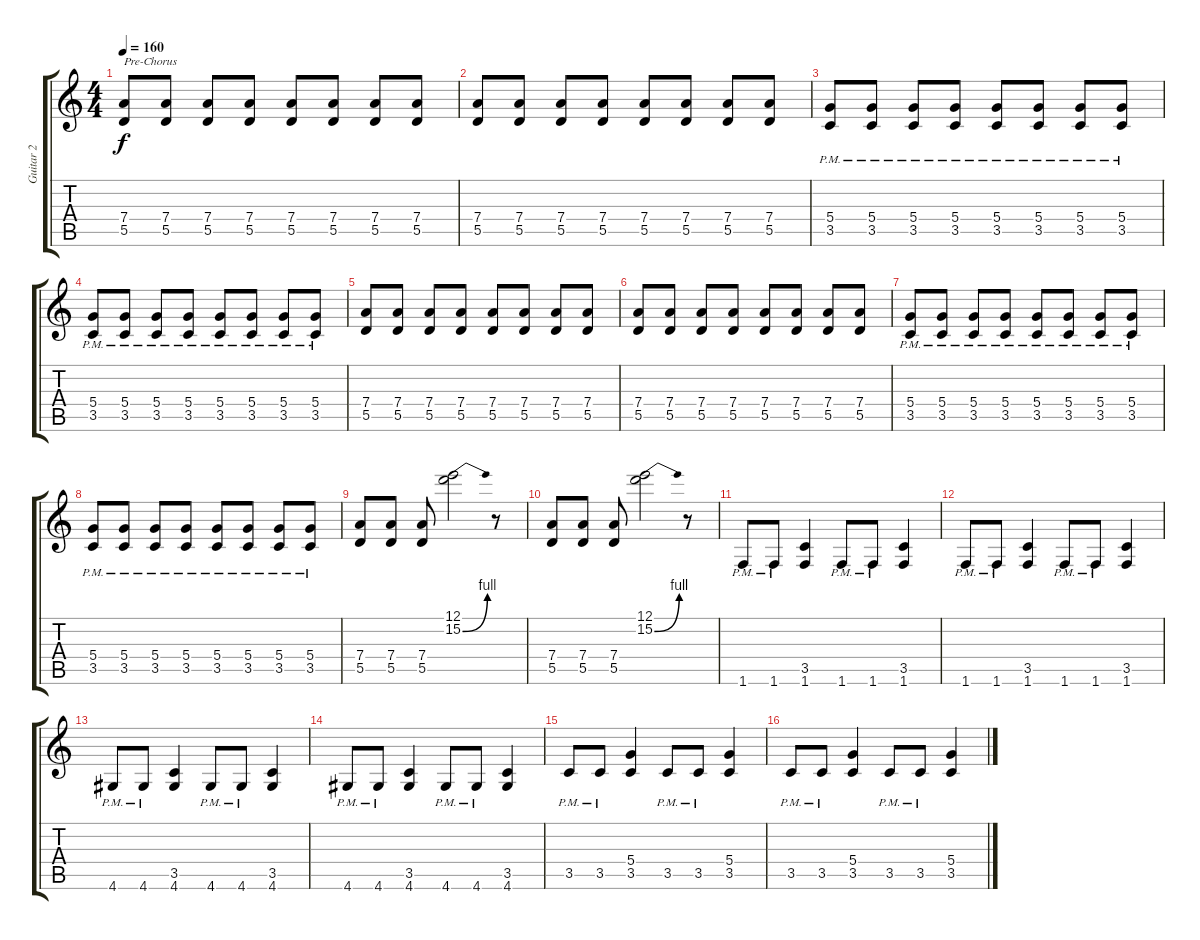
\track ("Guitar 2" "Guitar 2") {instrument distortionguitar}
\staff {score tabs}
\tuning (E4 B3 G3 D3 A2 E2) {hide}
\ts (4 4)
\tempo 160
\clef g2
\ks c
(7.4 5.5).8{txt "Pre-Chorus" dy f} (7.4 5.5).8 (7.4 5.5).8 (7.4 5.5).8 (7.4 5.5).8 (7.4 5.5).8 (7.4 5.5).8 (7.4 5.5).8 |
(7.4 5.5).8 (7.4 5.5).8 (7.4 5.5).8 (7.4 5.5).8 (7.4 5.5).8 (7.4 5.5).8 (7.4 5.5).8 (7.4 5.5).8 |
(5.4{pm} 3.5{pm}).8 (5.4{pm} 3.5{pm}).8 (5.4{pm} 3.5{pm}).8 (5.4{pm} 3.5{pm}).8 (5.4{pm} 3.5{pm}).8 (5.4{pm} 3.5{pm}).8 (5.4{pm} 3.5{pm}).8 (5.4{pm} 3.5{pm}).8 |
(5.4{pm} 3.5{pm}).8 (5.4{pm} 3.5{pm}).8 (5.4{pm} 3.5{pm}).8 (5.4{pm} 3.5{pm}).8 (5.4{pm} 3.5{pm}).8 (5.4{pm} 3.5{pm}).8 (5.4{pm} 3.5{pm}).8 (5.4{pm} 3.5{pm}).8 |
(7.4 5.5).8 (7.4 5.5).8 (7.4 5.5).8 (7.4 5.5).8 (7.4 5.5).8 (7.4 5.5).8 (7.4 5.5).8 (7.4 5.5).8 |
(7.4 5.5).8 (7.4 5.5).8 (7.4 5.5).8 (7.4 5.5).8 (7.4 5.5).8 (7.4 5.5).8 (7.4 5.5).8 (7.4 5.5).8 |
(5.4{pm} 3.5{pm}).8 (5.4{pm} 3.5{pm}).8 (5.4{pm} 3.5{pm}).8 (5.4{pm} 3.5{pm}).8 (5.4{pm} 3.5{pm}).8 (5.4{pm} 3.5{pm}).8 (5.4{pm} 3.5{pm}).8 (5.4{pm} 3.5{pm}).8 |
(5.4{pm} 3.5{pm}).8 (5.4{pm} 3.5{pm}).8 (5.4{pm} 3.5{pm}).8 (5.4{pm} 3.5{pm}).8 (5.4{pm} 3.5{pm}).8 (5.4{pm} 3.5{pm}).8 (5.4{pm} 3.5{pm}).8 (5.4{pm} 3.5{pm}).8 |
(7.4 5.5).8 (7.4 5.5).8 (7.4 5.5).8 (12.1 15.2{be (bend 0 0 60 4)}).2 r.8 |
(7.4 5.5).8 (7.4 5.5).8 (7.4 5.5).8 (12.1 15.2{be (bend 0 0 60 4)}).2 r.8 |
1.6{pm}.8 1.6{pm}.8 (3.5 1.6).4 1.6{pm}.8 1.6{pm}.8 (3.5 1.6).4 |
1.6{pm}.8 1.6{pm}.8 (3.5 1.6).4 1.6{pm}.8 1.6{pm}.8 (3.5 1.6).4 |
4.6{pm}.8 4.6{pm}.8 (3.5 4.6).4 4.6{pm}.8 4.6{pm}.8 (3.5 4.6).4 |
4.6{pm}.8 4.6{pm}.8 (3.5 4.6).4 4.6{pm}.8 4.6{pm}.8 (3.5 4.6).4 |
3.5{pm}.8 3.5{pm}.8 (5.4 3.5).4 3.5{pm}.8 3.5{pm}.8 (5.4 3.5).4 |
3.5{pm}.8 3.5{pm}.8 (5.4 3.5).4 3.5{pm}.8 3.5{pm}.8 (5.4 3.5).4
